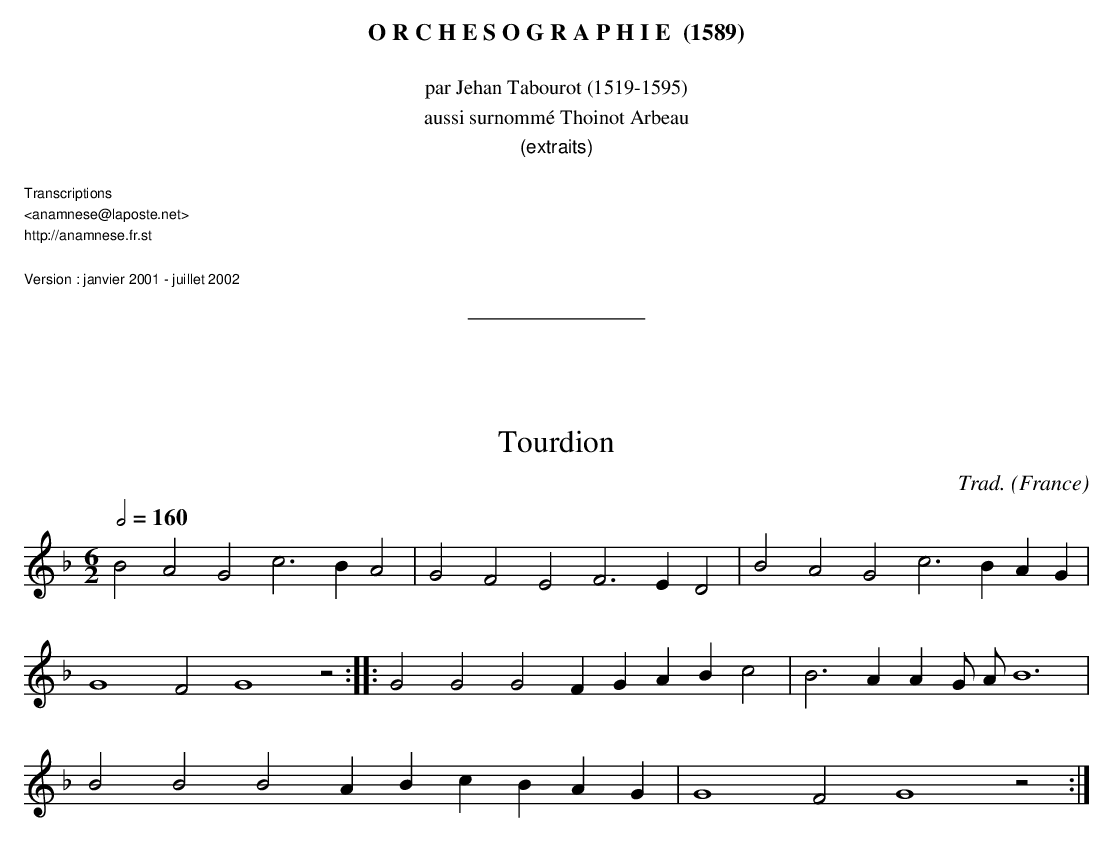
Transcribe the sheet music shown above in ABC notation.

X:1
T:Tourdion
C:Trad.
O:France
M:6/2
L:1/2
Q:1/2=160
K:F
BAG c3/2 B/A | GFE F3/2 E/D | BAG c3/2 B/A/G/ |
G2F G2z :: GGG F/G/A/ B/c | B3/2 A/A/ G/4 A/4 B3 |
BBB A/B/c/ B/A/G/ | G2 F G2 z :|
